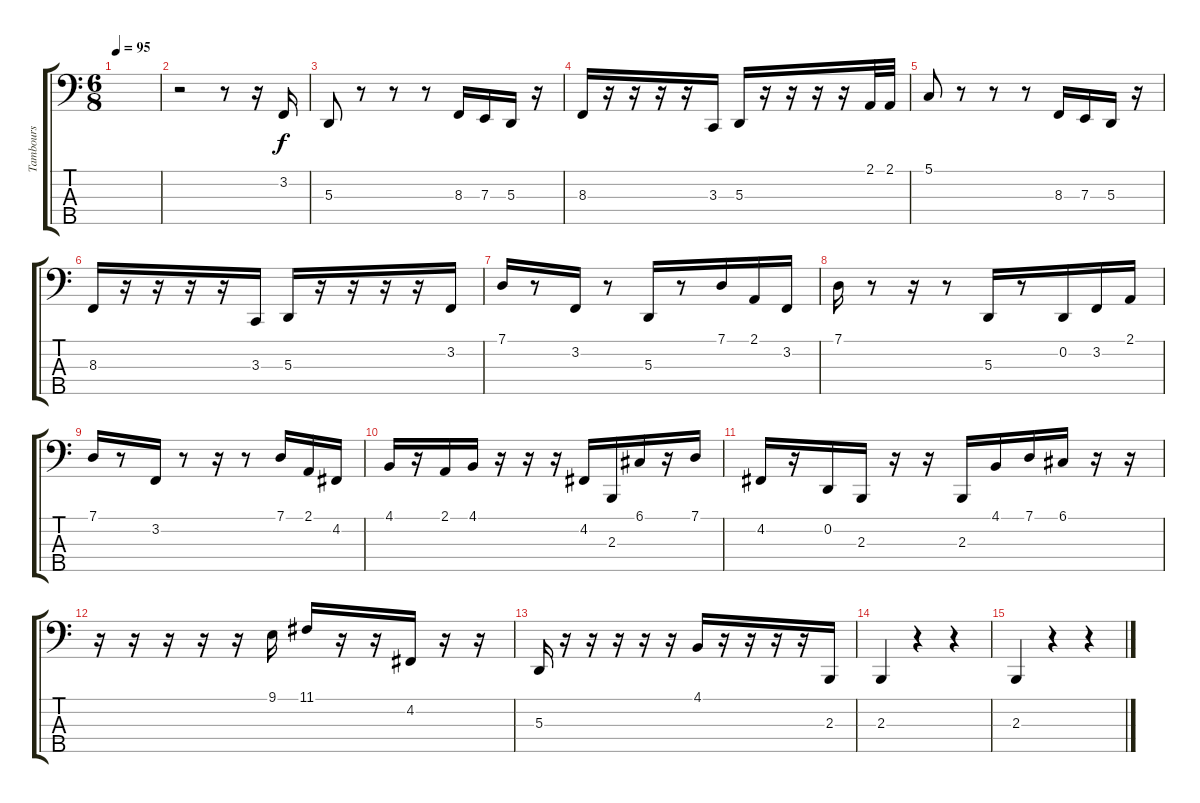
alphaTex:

\track ("Tambours" "Tambours") {instrument taikodrum}
\staff {score tabs}
\tuning (G2 D2 A1 E1 B0) {hide}
\ts (6 8)
\tempo 95
\clef f4
\ks c
|
r.2 r.8 r.16 3.2.16 |
5.3.8 r.8 r.8 r.8 8.3.16 7.3.16 5.3.16 r.16 |
8.3.16 r.16 r.16 r.16 r.16 3.3.16 5.3.16 r.16 r.16 r.16 r.16 2.1.32 2.1.32 |
5.1.8 r.8 r.8 r.8 8.3.16 7.3.16 5.3.16 r.16 |
8.3.16 r.16 r.16 r.16 r.16 3.3.16 5.3.16 r.16 r.16 r.16 r.16 3.2.16 |
7.1.16 r.8 3.2.16 r.8 5.3.16 r.8 7.1.16 2.1.16 3.2.16 |
7.1.16 r.8 r.16 r.8 5.3.16 r.8 0.2.16 3.2.16 2.1.16 |
7.1.16 r.8 3.2.16 r.8 r.16 r.8 7.1.16 2.1.16 4.2.16 |
4.1.16 r.16 2.1.16 4.1.16 r.16 r.16 r.16 4.2.16 2.3.16 6.1.16 r.16 7.1.16 |
4.2.16 r.16 0.2.16 2.3.16 r.16 r.16 2.3.16 4.1.16 7.1.16 6.1.16 r.16 r.16 |
r.16 r.16 r.16 r.16 r.16 9.1.16 11.1.16 r.16 r.16 4.2.16 r.16 r.16 |
5.3.16 r.16 r.16 r.16 r.16 r.16 4.1.16 r.16 r.16 r.16 r.16 2.3.16 |
2.3.4 r.4 r.4 |
2.3.4 r.4 r.4
